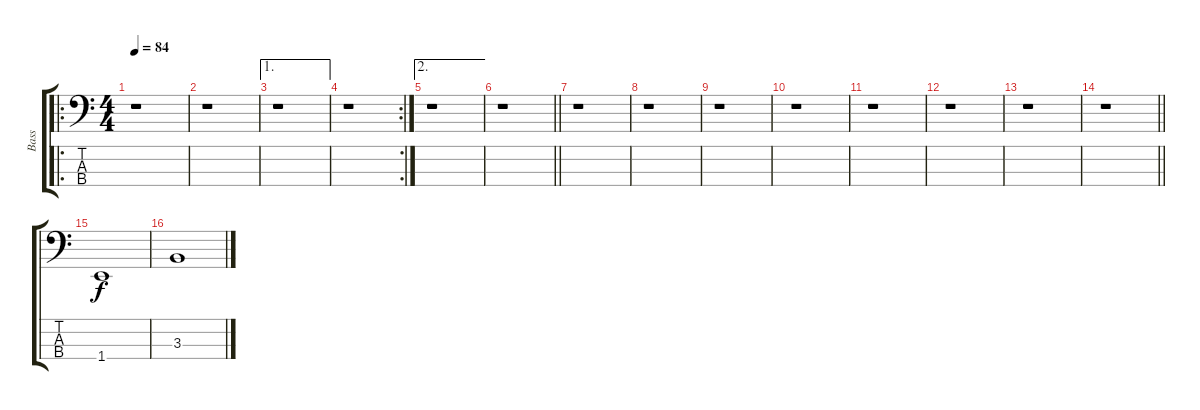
\track ("Bass" "Bass") {instrument electricbassfinger}
\staff {score tabs}
\tuning (Gb2 Db2 Ab1 Eb1) {hide}
\ro
\ts (4 4)
\tempo 84
\clef f4
\ks c
r.1{dy f instrument electricbassfinger} |
r.1 |
\ae 1
r.1 |
\rc 2
r.1 |
\ae 2
r.1 |
\barLineRight lightlight
r.1 |
\section ("" " ")
r.1 |
r.1 |
r.1 |
r.1 |
r.1 |
r.1 |
r.1 |
\barLineRight lightlight
r.1 |
\section ("" " ")
1.4.1 |
3.3.1
